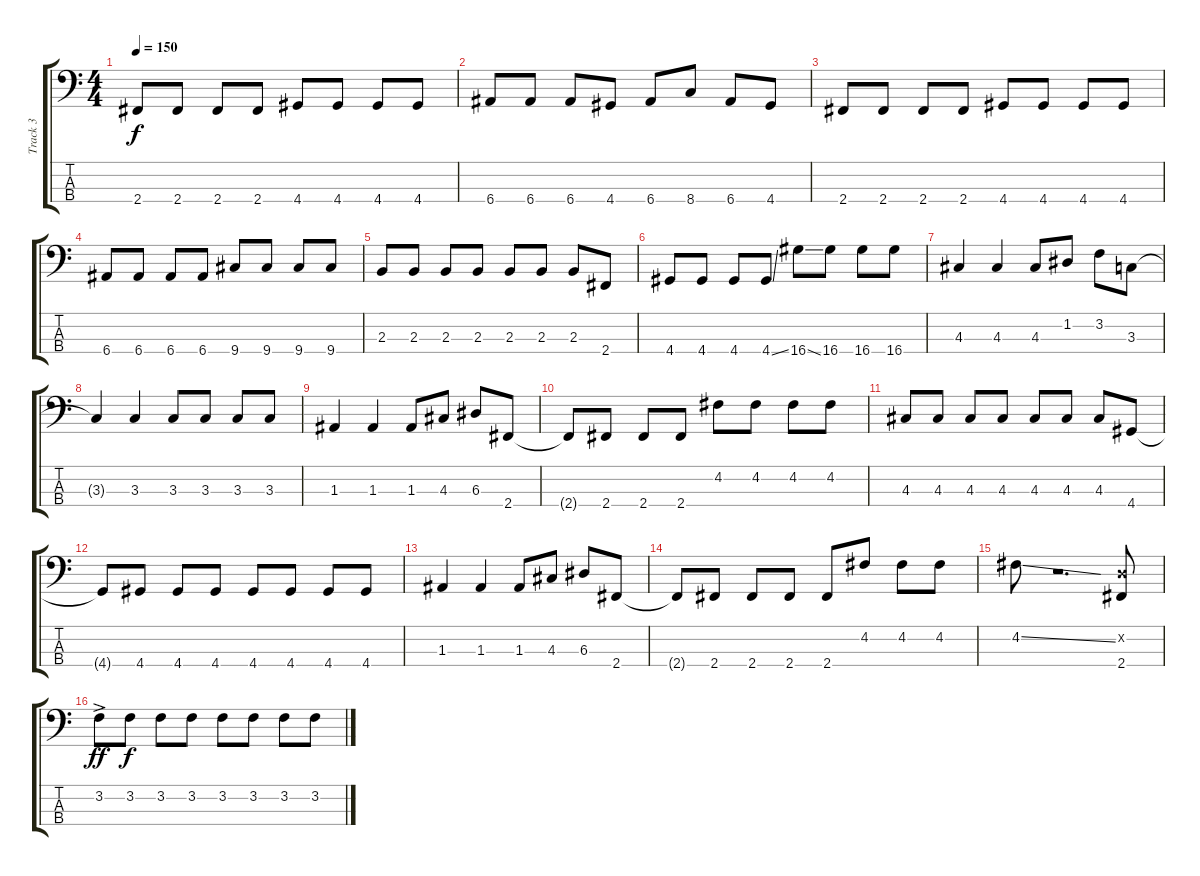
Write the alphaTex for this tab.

\track ("Track 3" "Track 3") {instrument electricbassfinger}
\staff {score tabs}
\tuning (G2 D2 A1 E1) {hide}
\ts (4 4)
\tempo 150
\clef f4
\ks c
2.4.8{dy f} 2.4.8 2.4.8 2.4.8 4.4.8 4.4.8 4.4.8 4.4.8 |
6.4.8 6.4.8 6.4.8 4.4.8 6.4.8 8.4.8 6.4.8 4.4.8 |
2.4.8 2.4.8 2.4.8 2.4.8 4.4.8 4.4.8 4.4.8 4.4.8 |
6.4.8 6.4.8 6.4.8 6.4.8 9.4.8 9.4.8 9.4.8 9.4.8 |
2.3.8 2.3.8 2.3.8 2.3.8 2.3.8 2.3.8 2.3.8 2.4.8 |
4.4.8 4.4.8 4.4.8 4.4{ss}.8 16.4{ss}.8 16.4.8 16.4.8 16.4.8 |
4.3.4 4.3.4 4.3.8 1.2.8 3.2.8 3.3.8 |
3.3{t}.4 3.3.4 3.3.8 3.3.8 3.3.8 3.3.8 |
1.3.4 1.3.4 1.3.8 4.3.8 6.3.8 2.4.8 |
2.4{t}.8 2.4.8 2.4.8 2.4.8 4.2.8 4.2.8 4.2.8 4.2.8 |
4.3.8 4.3.8 4.3.8 4.3.8 4.3.8 4.3.8 4.3.8 4.4.8 |
4.4{t}.8 4.4.8 4.4.8 4.4.8 4.4.8 4.4.8 4.4.8 4.4.8 |
1.3.4 1.3.4 1.3.8 4.3.8 6.3.8 2.4.8 |
2.4{t}.8 2.4.8 2.4.8 2.4.8 2.4.8 4.2.8 4.2.8 4.2.8 |
4.2{ss}.8 r.2{d} (0.2{x} 2.4).8 |
3.2{ac}.8{dy ff} 3.2.8{dy f} 3.2.8 3.2.8 3.2.8 3.2.8 3.2.8 3.2.8
